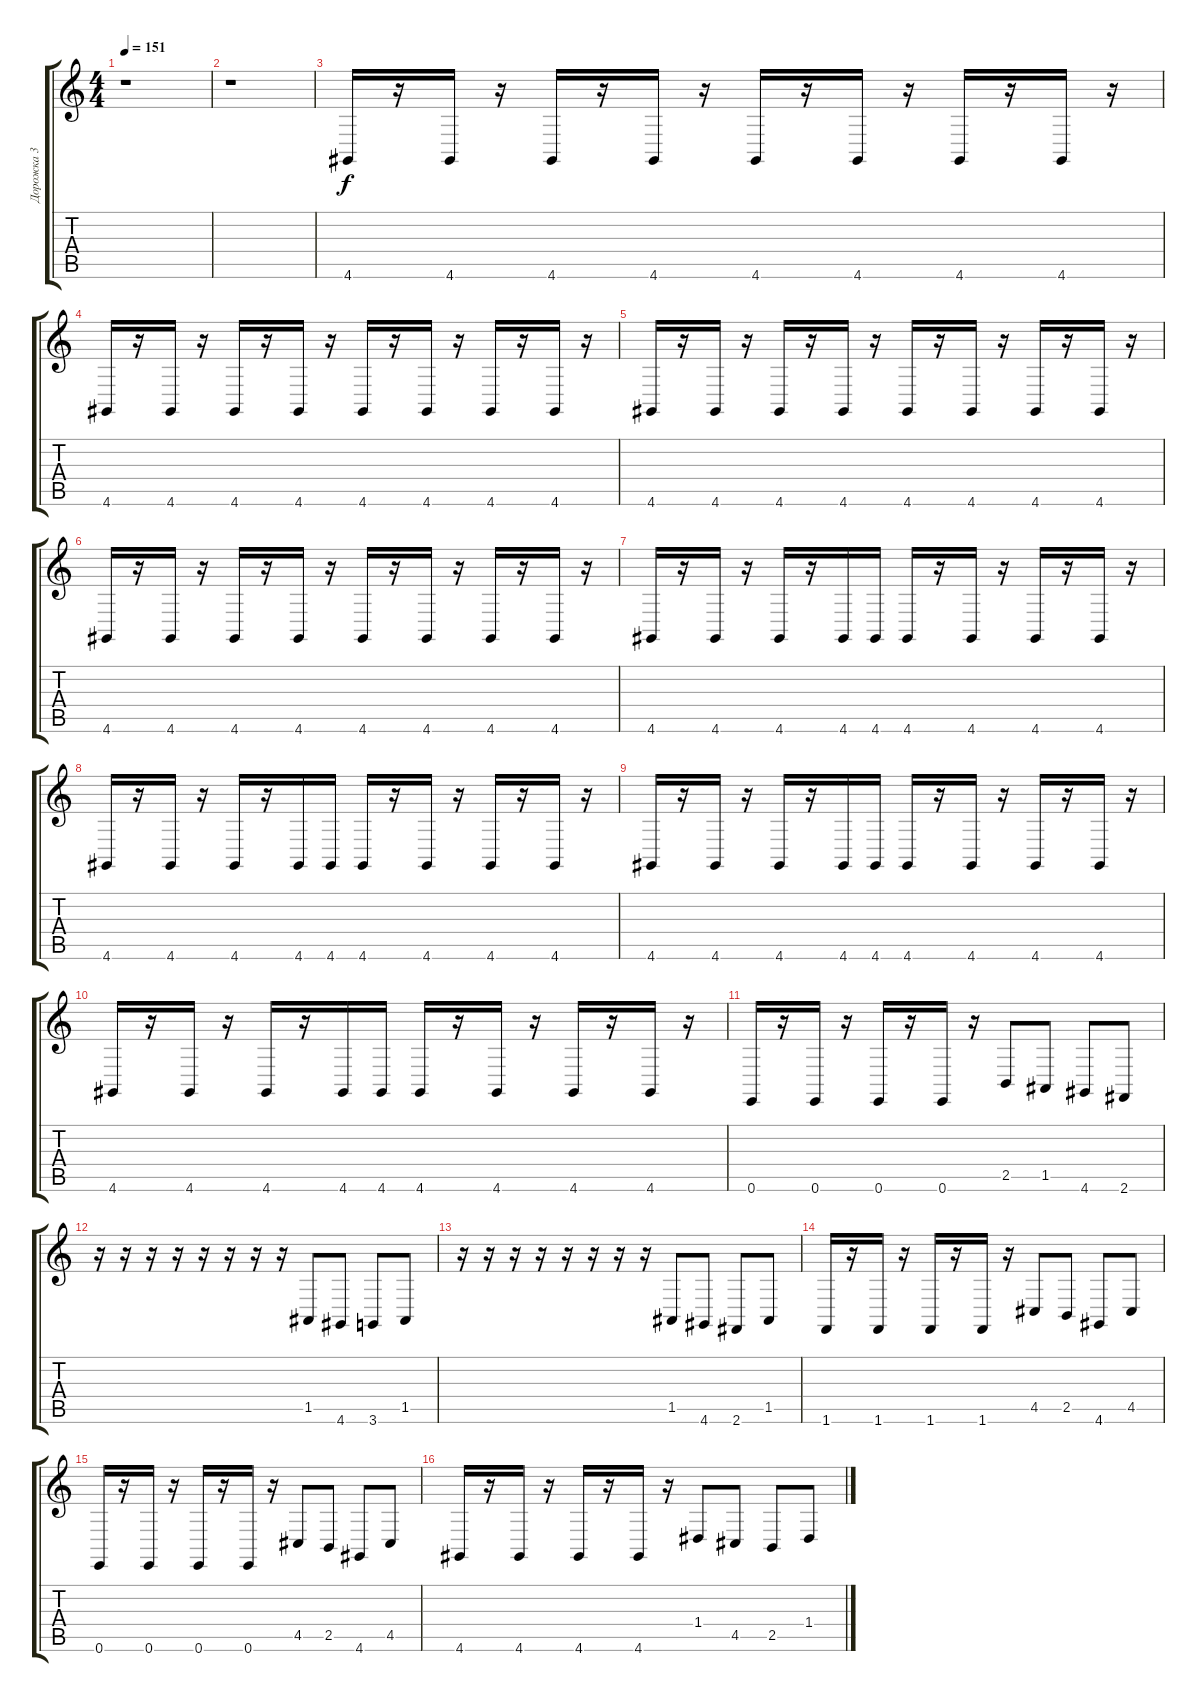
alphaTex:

\track ("Дорожка 3" "Дорожка 3") {instrument viola}
\staff {score tabs}
\tuning (E4 B3 G3 D3 A2 E2) {hide}
\ts (4 4)
\tempo 151
\clef g2
\ks c
r.1{dy f instrument viola} |
r.1 |
4.6.16 r.16 4.6.16 r.16 4.6.16 r.16 4.6.16 r.16 4.6.16 r.16 4.6.16 r.16 4.6.16 r.16 4.6.16 r.16 |
4.6.16 r.16 4.6.16 r.16 4.6.16 r.16 4.6.16 r.16 4.6.16 r.16 4.6.16 r.16 4.6.16 r.16 4.6.16 r.16 |
4.6.16 r.16 4.6.16 r.16 4.6.16 r.16 4.6.16 r.16 4.6.16 r.16 4.6.16 r.16 4.6.16 r.16 4.6.16 r.16 |
4.6.16 r.16 4.6.16 r.16 4.6.16 r.16 4.6.16 r.16 4.6.16 r.16 4.6.16 r.16 4.6.16 r.16 4.6.16 r.16 |
4.6.16 r.16 4.6.16 r.16 4.6.16 r.16 4.6.16 4.6.16 4.6.16 r.16 4.6.16 r.16 4.6.16 r.16 4.6.16 r.16 |
4.6.16 r.16 4.6.16 r.16 4.6.16 r.16 4.6.16 4.6.16 4.6.16 r.16 4.6.16 r.16 4.6.16 r.16 4.6.16 r.16 |
4.6.16 r.16 4.6.16 r.16 4.6.16 r.16 4.6.16 4.6.16 4.6.16 r.16 4.6.16 r.16 4.6.16 r.16 4.6.16 r.16 |
4.6.16 r.16 4.6.16 r.16 4.6.16 r.16 4.6.16 4.6.16 4.6.16 r.16 4.6.16 r.16 4.6.16 r.16 4.6.16 r.16 |
0.6.16 r.16 0.6.16 r.16 0.6.16 r.16 0.6.16 r.16 2.5.8 1.5.8 4.6.8 2.6.8 |
r.16 r.16 r.16 r.16 r.16 r.16 r.16 r.16 1.5.8 4.6.8 3.6.8 1.5.8 |
r.16 r.16 r.16 r.16 r.16 r.16 r.16 r.16 1.5.8 4.6.8 2.6.8 1.5.8 |
1.6.16 r.16 1.6.16 r.16 1.6.16 r.16 1.6.16 r.16 4.5.8 2.5.8 4.6.8 4.5.8 |
0.6.16 r.16 0.6.16 r.16 0.6.16 r.16 0.6.16 r.16 4.5.8 2.5.8 4.6.8 4.5.8 |
4.6.16 r.16 4.6.16 r.16 4.6.16 r.16 4.6.16 r.16 1.4.8 4.5.8 2.5.8 1.4.8
